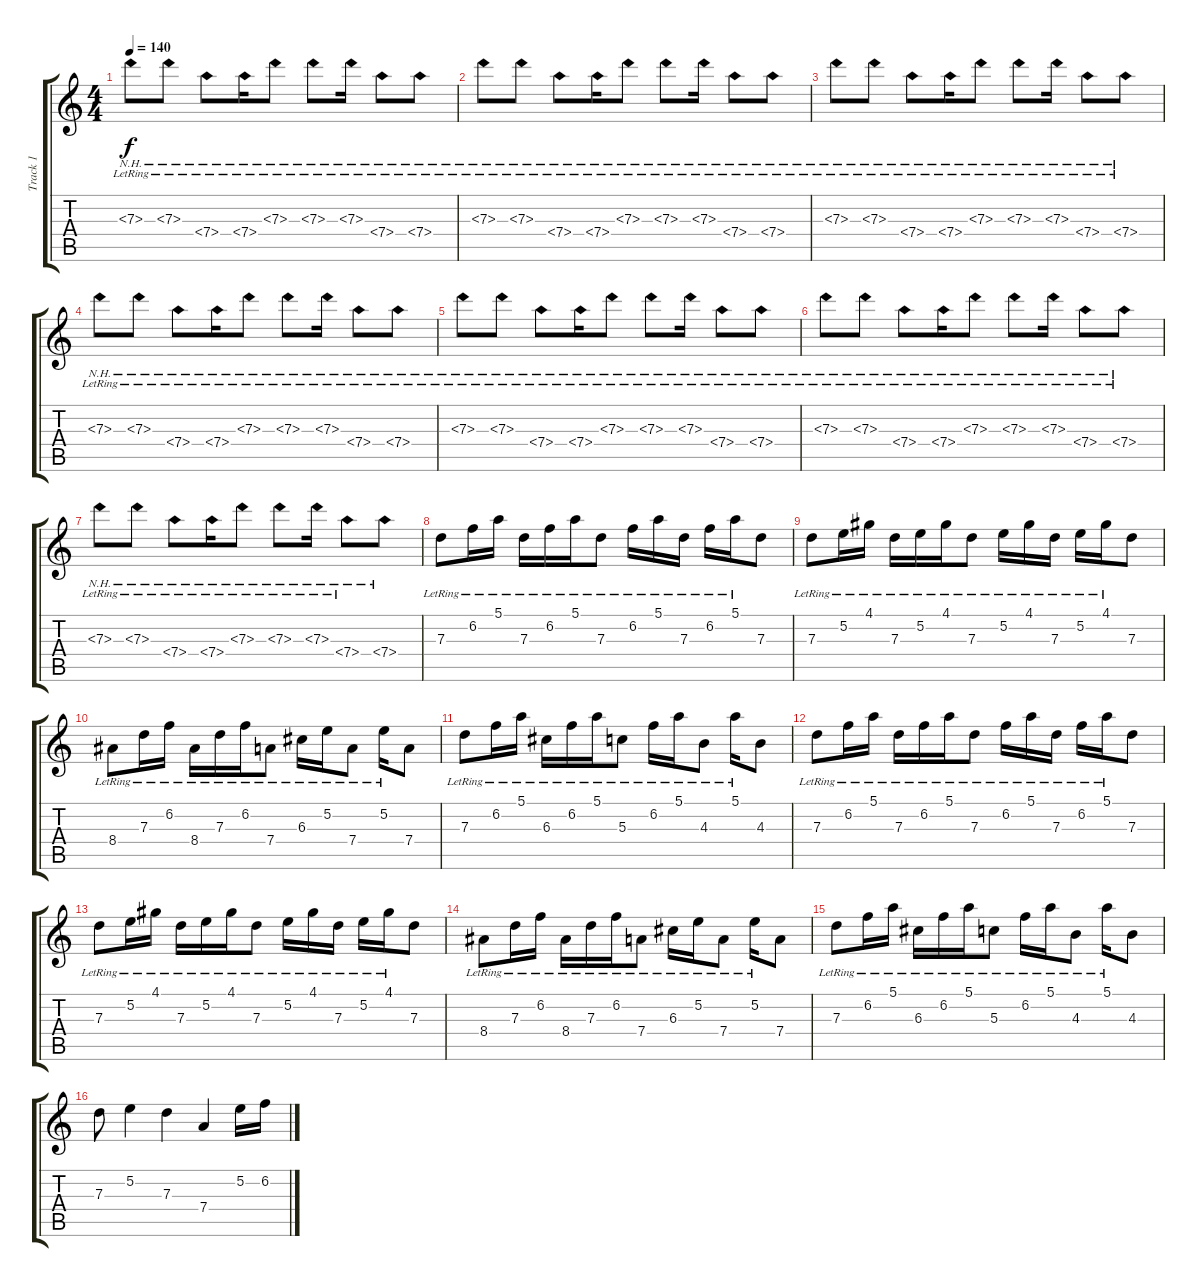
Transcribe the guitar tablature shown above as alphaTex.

\track ("Track 1" "Track 1") {instrument acousticguitarsteel}
\staff {score tabs}
\tuning (E4 B3 G3 D3 A2 E2) {hide}
\ts (4 4)
\tempo 140
\clef g2
\ks c
7.3{nh lr}.8{dy f} 7.3{nh lr}.8 7.4{nh lr}.8 7.4{nh lr}.16 7.3{nh lr}.8 7.3{nh lr}.8 7.3{nh lr}.16 7.4{nh lr}.8 7.4{nh lr}.8 |
7.3{nh lr}.8 7.3{nh lr}.8 7.4{nh lr}.8 7.4{nh lr}.16 7.3{nh lr}.8 7.3{nh lr}.8 7.3{nh lr}.16 7.4{nh lr}.8 7.4{nh lr}.8 |
7.3{nh lr}.8 7.3{nh lr}.8 7.4{nh lr}.8 7.4{nh lr}.16 7.3{nh lr}.8 7.3{nh lr}.8 7.3{nh lr}.16 7.4{nh lr}.8 7.4{nh lr}.8 |
7.3{nh lr}.8 7.3{nh lr}.8 7.4{nh lr}.8 7.4{nh lr}.16 7.3{nh lr}.8 7.3{nh lr}.8 7.3{nh lr}.16 7.4{nh lr}.8 7.4{nh lr}.8 |
7.3{nh lr}.8 7.3{nh lr}.8 7.4{nh lr}.8 7.4{nh lr}.16 7.3{nh lr}.8 7.3{nh lr}.8 7.3{nh lr}.16 7.4{nh lr}.8 7.4{nh lr}.8 |
7.3{nh lr}.8 7.3{nh lr}.8 7.4{nh lr}.8 7.4{nh lr}.16 7.3{nh lr}.8 7.3{nh lr}.8 7.3{nh lr}.16 7.4{nh lr}.8 7.4{nh lr}.8 |
7.3{nh lr}.8 7.3{nh lr}.8 7.4{nh lr}.8 7.4{nh lr}.16 7.3{nh lr}.8 7.3{nh lr}.8 7.3{nh lr}.16 7.4{nh lr}.8 7.4{nh}.8 |
7.3{lr}.8 6.2{lr}.16 5.1{lr}.16 7.3{lr}.16 6.2{lr}.16 5.1{lr}.16 7.3{lr}.8 6.2{lr}.16 5.1{lr}.16 7.3{lr}.16 6.2{lr}.16 5.1{lr}.16 7.3.8 |
7.3{lr}.8 5.2{lr}.16 4.1{lr}.16 7.3{lr}.16 5.2{lr}.16 4.1{lr}.16 7.3{lr}.8 5.2{lr}.16 4.1{lr}.16 7.3{lr}.16 5.2{lr}.16 4.1{lr}.16 7.3.8 |
8.4{lr}.8 7.3{lr}.16 6.2{lr}.16 8.4{lr}.16 7.3{lr}.16 6.2{lr}.16 7.4{lr}.8 6.3{lr}.16 5.2{lr}.16 7.4{lr}.8 5.2{lr}.16 7.4.8 |
7.3{lr}.8 6.2{lr}.16 5.1{lr}.16 6.3{lr}.16 6.2{lr}.16 5.1{lr}.16 5.3{lr}.8 6.2{lr}.16 5.1{lr}.16 4.3{lr}.8 5.1{lr}.16 4.3.8 |
7.3{lr}.8 6.2{lr}.16 5.1{lr}.16 7.3{lr}.16 6.2{lr}.16 5.1{lr}.16 7.3{lr}.8 6.2{lr}.16 5.1{lr}.16 7.3{lr}.16 6.2{lr}.16 5.1{lr}.16 7.3.8 |
7.3{lr}.8 5.2{lr}.16 4.1{lr}.16 7.3{lr}.16 5.2{lr}.16 4.1{lr}.16 7.3{lr}.8 5.2{lr}.16 4.1{lr}.16 7.3{lr}.16 5.2{lr}.16 4.1{lr}.16 7.3.8 |
8.4{lr}.8 7.3{lr}.16 6.2{lr}.16 8.4{lr}.16 7.3{lr}.16 6.2{lr}.16 7.4{lr}.8 6.3{lr}.16 5.2{lr}.16 7.4{lr}.8 5.2{lr}.16 7.4.8 |
7.3{lr}.8 6.2{lr}.16 5.1{lr}.16 6.3{lr}.16 6.2{lr}.16 5.1{lr}.16 5.3{lr}.8 6.2{lr}.16 5.1{lr}.16 4.3{lr}.8 5.1{lr}.16 4.3.8 |
7.3.8 5.2.4 7.3.4 7.4.4 5.2.16 6.2.16
